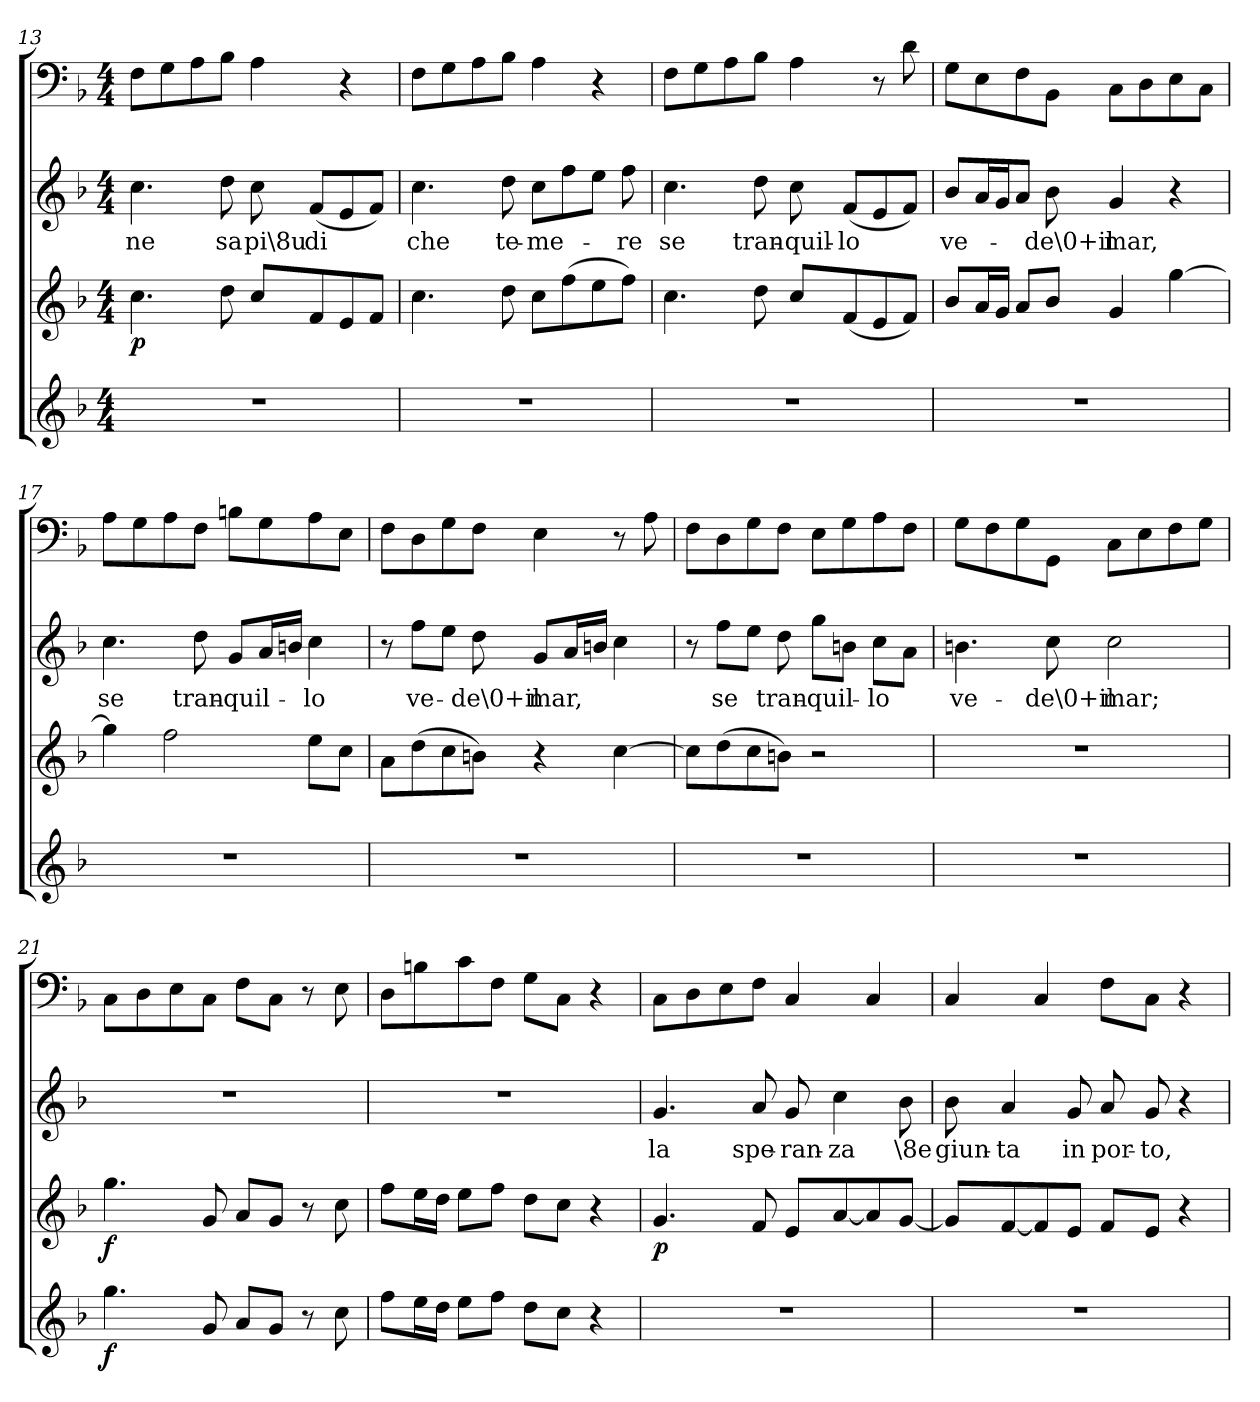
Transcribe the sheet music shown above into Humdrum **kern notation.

**kern	**dynam	**kern	**dynam	**kern	**text	**kern
*part4	*part4	*part3	*part3	*part2	*part2	*part1
*staff4	*staff4	*staff3	*staff3	*staff2	*staff2	*staff1
*clefG2	*	*clefG2	*	*clefG2	*	*clefF4
*k[b-]	*	*k[b-]	*	*k[b-]	*	*k[b-]
*F:	*	*F:	*	*F:	*	*F:
*M4/4	*	*M4/4	*	*M4/4	*	*M4/4
=13	=13	=13	=13	=13	=13	=13
1r	.	4.cc\	p	4.cc\	ne	8F\L
.	.	.	.	.	.	8G\
.	.	.	.	.	.	8A\
.	.	8dd\	.	8dd\	sa	8B-\J
.	.	8cc/L	.	8cc\	pi\8u	4A\
.	.	8f/	.	(8f/L	di	.
.	.	8e/	.	8e/	.	4r
.	.	8f/J	.	8f/J)	.	.
=14	=14	=14	=14	=14	=14	=14
1r	.	4.cc\	.	4.cc\	che	8F\L
.	.	.	.	.	.	8G\
.	.	.	.	.	.	8A\
.	.	8dd\	.	8dd\	te-	8B-\J
.	.	8cc\L	.	8cc\L	-me-	4A\
.	.	(8ff\	.	8ff\	.	.
.	.	8ee\	.	8ee\J	.	4r
.	.	8ff\J)	.	8ff\	-re	.
=15	=15	=15	=15	=15	=15	=15
1r	.	4.cc\	.	4.cc\	se	8F\L
.	.	.	.	.	.	8G\
.	.	.	.	.	.	8A\
.	.	8dd\	.	8dd\	tran-	8B-\J
.	.	8cc/L	.	8cc\	-quil-	4A\
.	.	(8f/	.	(8f/L	-lo	.
.	.	8e/	.	8e/	.	8r
.	.	8f/J)	.	8f/J)	.	8d\
=16	=16	=16	=16	=16	=16	=16
1r	.	8b-/L	.	8b-/L	ve-	8G\L
.	.	16a/L	.	16a/L	.	8E\
.	.	16g/JJ	.	16g/J	.	.
.	.	8a/L	.	8a/J	.	8F\
.	.	8b-/J	.	8b-\	-de\0+il	8BB-\J
.	.	4g/	.	4g/	mar,	8C\L
.	.	.	.	.	.	8D\
.	.	[4gg\	.	4r	.	8E\
.	.	.	.	.	.	8C\J
=17	=17	=17	=17	=17	=17	=17
1r	.	4gg\]	.	4.cc\	se	8A\L
.	.	.	.	.	.	8G\
.	.	2ff\	.	.	.	8A\
.	.	.	.	8dd\	tran-	8F\J
.	.	.	.	8g/L	-quil-	8Bn\L
.	.	.	.	16a/L	.	8G\
.	.	.	.	16bn/JJ	.	.
.	.	8ee\L	.	4cc\	-lo	8A\
.	.	8cc\J	.	.	.	8E\J
=18	=18	=18	=18	=18	=18	=18
1r	.	8a\L	.	8r	.	8F\L
.	.	(8dd\	.	8ff\L	ve-	8D\
.	.	8cc\	.	8ee\J	.	8G\
.	.	8bn\J)	.	8dd\	-de\0+il	8F\J
.	.	4r	.	8g/L	mar,	4E\
.	.	.	.	16a/L	.	.
.	.	.	.	16bn/JJ	.	.
.	.	[4cc\	.	4cc\	.	8r
.	.	.	.	.	.	8A\
=19	=19	=19	=19	=19	=19	=19
1r	.	8cc\L]	.	8r	.	8F\L
.	.	(8dd\	.	8ff\L	se	8D\
.	.	8cc\	.	8ee\J	.	8G\
.	.	8bn\J)	.	8dd\	tran-	8F\J
.	.	2r	.	8gg\L	-quil-	8E\L
.	.	.	.	8bn\J	.	8G\
.	.	.	.	8cc\L	-lo	8A\
.	.	.	.	8a\J	.	8F\J
=20	=20	=20	=20	=20	=20	=20
1r	.	1r	.	4.bn\	ve-	8G\L
.	.	.	.	.	.	8F\
.	.	.	.	.	.	8G\
.	.	.	.	8cc\	-de\0+il	8GG\J
.	.	.	.	2cc\	mar;	8C\L
.	.	.	.	.	.	8E\
.	.	.	.	.	.	8F\
.	.	.	.	.	.	8G\J
=21	=21	=21	=21	=21	=21	=21
4.gg\	f	4.gg\	f	1r	.	8C\L
.	.	.	.	.	.	8D\
.	.	.	.	.	.	8E\
8g/	.	8g/	.	.	.	8C\J
8a/L	.	8a/L	.	.	.	8F\L
8g/J	.	8g/J	.	.	.	8C\J
8r	.	8r	.	.	.	8r
8cc\	.	8cc\	.	.	.	8E\
=22	=22	=22	=22	=22	=22	=22
8ff\L	.	8ff\L	.	1r	.	8D\L
16ee\L	.	16ee\L	.	.	.	8Bn\
16dd\JJ	.	16dd\JJ	.	.	.	.
8ee\L	.	8ee\L	.	.	.	8c\
8ff\J	.	8ff\J	.	.	.	8F\J
8dd\L	.	8dd\L	.	.	.	8G\L
8cc\J	.	8cc\J	.	.	.	8C\J
4r	.	4r	.	.	.	4r
=23	=23	=23	=23	=23	=23	=23
1r	.	4.g/	p	4.g/	la	8C\L
.	.	.	.	.	.	8D\
.	.	.	.	.	.	8E\
.	.	8f/	.	8a/	spe-	8F\J
.	.	8e/L	.	8g/	-ran-	4C/
.	.	[8a/	.	4cc\	-za	.
.	.	8a/]	.	.	.	4C/
.	.	[8g/J	.	8b-\	\8e	.
=24	=24	=24	=24	=24	=24	=24
1r	.	8g/L]	.	8b-\	giun-	4C/
.	.	[8f/	.	4a/	-ta	.
.	.	8f/]	.	.	.	4C/
.	.	8e/J	.	8g/	in	.
.	.	8f/L	.	8a/	por-	8F\L
.	.	8e/J	.	8g/	-to,	8C\J
.	.	4r	.	4r	.	4r
=	=	=	=	=	=	=
*-	*-	*-	*-	*-	*-	*-
